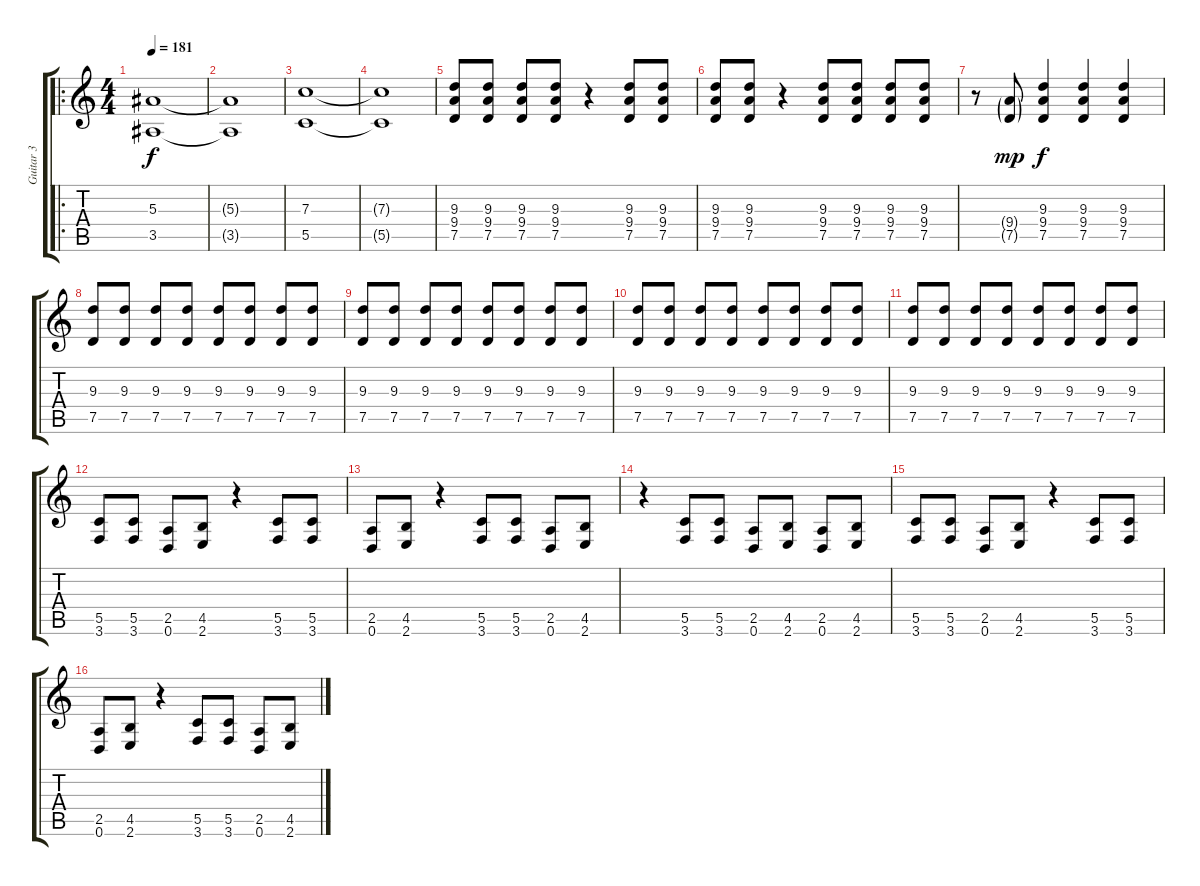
\track ("Guitar 3" "Guitar 3") {instrument overdrivenguitar}
\staff {score tabs}
\tuning (D4 A3 F3 C3 G2 D2) {hide}
\ro
\ts (4 4)
\tempo 181
\clef g2
\ks c
(5.3 3.5).1{dy f instrument overdrivenguitar} |
(5.3{t} 3.5{t}).1 |
(7.3 5.5).1 |
(7.3{t} 5.5{t}).1 |
(9.3 9.4 7.5).8 (9.3 9.4 7.5).8 (9.3 9.4 7.5).8 (9.3 9.4 7.5).8 r.4 (9.3 9.4 7.5).8 (9.3 9.4 7.5).8 |
(9.3 9.4 7.5).8 (9.3 9.4 7.5).8 r.4 (9.3 9.4 7.5).8 (9.3 9.4 7.5).8 (9.3 9.4 7.5).8 (9.3 9.4 7.5).8 |
r.8 (9.4{g} 7.5{g}).8{dy mp} (9.3 9.4 7.5).4{dy f} (9.3 9.4 7.5).4 (9.3 9.4 7.5).4 |
(9.3 7.5).8 (9.3 7.5).8 (9.3 7.5).8 (9.3 7.5).8 (9.3 7.5).8 (9.3 7.5).8 (9.3 7.5).8 (9.3 7.5).8 |
(9.3 7.5).8 (9.3 7.5).8 (9.3 7.5).8 (9.3 7.5).8 (9.3 7.5).8 (9.3 7.5).8 (9.3 7.5).8 (9.3 7.5).8 |
(9.3 7.5).8 (9.3 7.5).8 (9.3 7.5).8 (9.3 7.5).8 (9.3 7.5).8 (9.3 7.5).8 (9.3 7.5).8 (9.3 7.5).8 |
(9.3 7.5).8 (9.3 7.5).8 (9.3 7.5).8 (9.3 7.5).8 (9.3 7.5).8 (9.3 7.5).8 (9.3 7.5).8 (9.3 7.5).8 |
(5.5 3.6).8 (5.5 3.6).8 (2.5 0.6).8 (4.5 2.6).8 r.4 (5.5 3.6).8 (5.5 3.6).8 |
(2.5 0.6).8 (4.5 2.6).8 r.4 (5.5 3.6).8 (5.5 3.6).8 (2.5 0.6).8 (4.5 2.6).8 |
r.4 (5.5 3.6).8 (5.5 3.6).8 (2.5 0.6).8 (4.5 2.6).8 (2.5 0.6).8 (4.5 2.6).8 |
(5.5 3.6).8 (5.5 3.6).8 (2.5 0.6).8 (4.5 2.6).8 r.4 (5.5 3.6).8 (5.5 3.6).8 |
(2.5 0.6).8 (4.5 2.6).8 r.4 (5.5 3.6).8 (5.5 3.6).8 (2.5 0.6).8 (4.5 2.6).8
